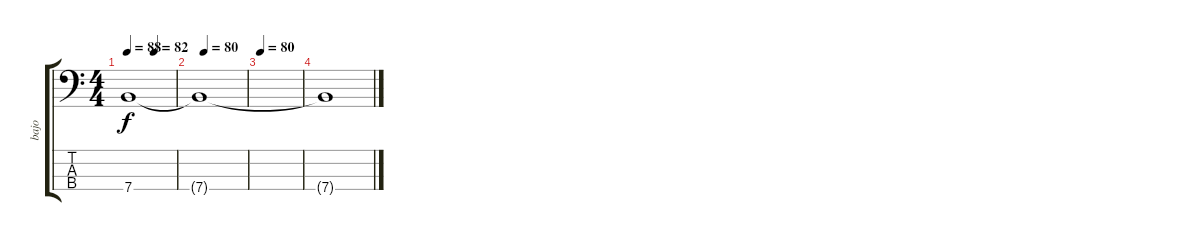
\track ("bajo" "bajo") {instrument electricbassfinger}
\staff {score tabs}
\tuning (G2 D2 A1 E1) {hide}
\ts (4 4)
\tempo 88
\tempo (82 0.5625)
\clef f4
\ks c
7.4{t}.1{dy f volume 0} |
\tempo (80 0.125)
7.4{t}.1{volume 0} |
\tempo 80
|
7.4{t}.1{volume 0}
